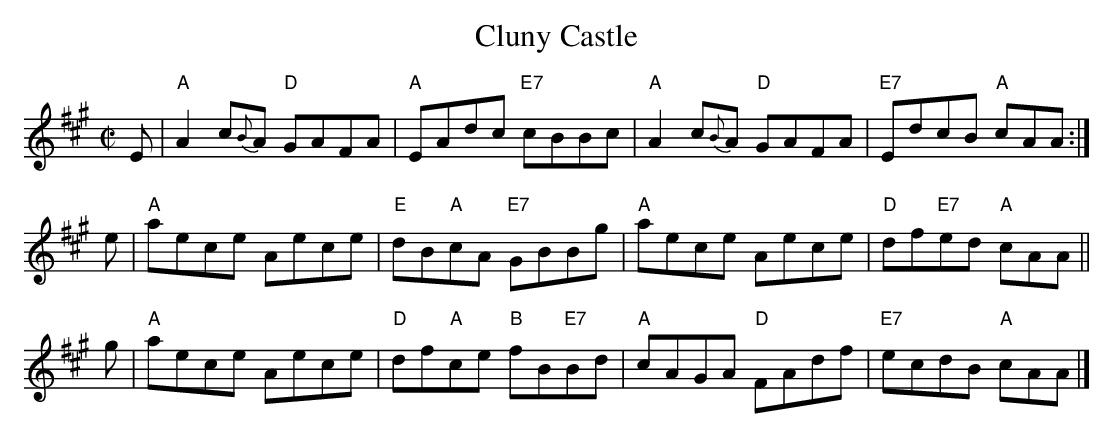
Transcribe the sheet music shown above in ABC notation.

X:1
T: Cluny Castle
M: C|
L: 1/8
K: A
E | "A"A2c{B}A "D"GAFA | "A"EAdc "E7"cBBc | "A"A2c{B}A "D"GAFA | "E7"EdcB "A"cAA :|
e | "A"aece Aece | "E"dB"A"cA "E7"GBBg | "A"aece Aece | "D"df"E7"ed "A"cAA ||
g | "A"aece Aece | "D"df"A"ce "B"fB"E7"Bd | "A"cAGA "D"FAdf | "E7"ecdB "A"cAA |]
